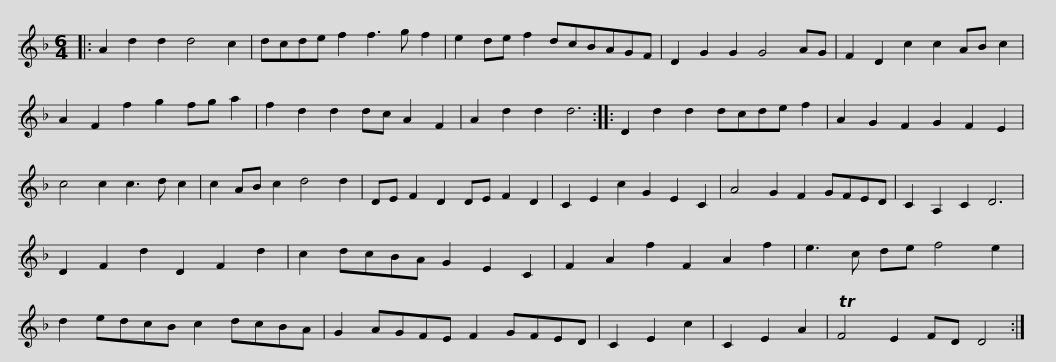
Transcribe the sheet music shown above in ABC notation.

X:1
L:1/8
M:6/4
I:linebreak $
K:Dmin
V:1 treble
V:1
|: A2 d2 d2 d4 c2 | dcde f2 f3 g f2 | e2 de f2 dcBAGF | D2 G2 G2 G4 AG | F2 D2 c2 c2 AB c2 |$ %5
 A2 F2 f2 g2 fg a2 | f2 d2 d2 dc A2 F2 | A2 d2 d2 d6 :: D2 d2 d2 dcde f2 | A2 G2 F2 G2 F2 E2 | %10
 c4 c2 c3 d c2 |$ c2 AB c2 d4 d2 | DE F2 D2 DE F2 D2 | C2 E2 c2 G2 E2 C2 | A4 G2 F2 GFED | %15
 C2 A,2 C2 D6 | D2 F2 d2 D2 F2 d2 |$ c2 dcBA G2 E2 C2 | F2 A2 f2 F2 A2 f2 | e3 c de f4 e2 | %20
 d2 edcB c2 dcBA | G2 AGFE F2 GFED |$ C2 E2 c2 | C2 E2 A2 | TF4 E2 FD D4 :| %25
